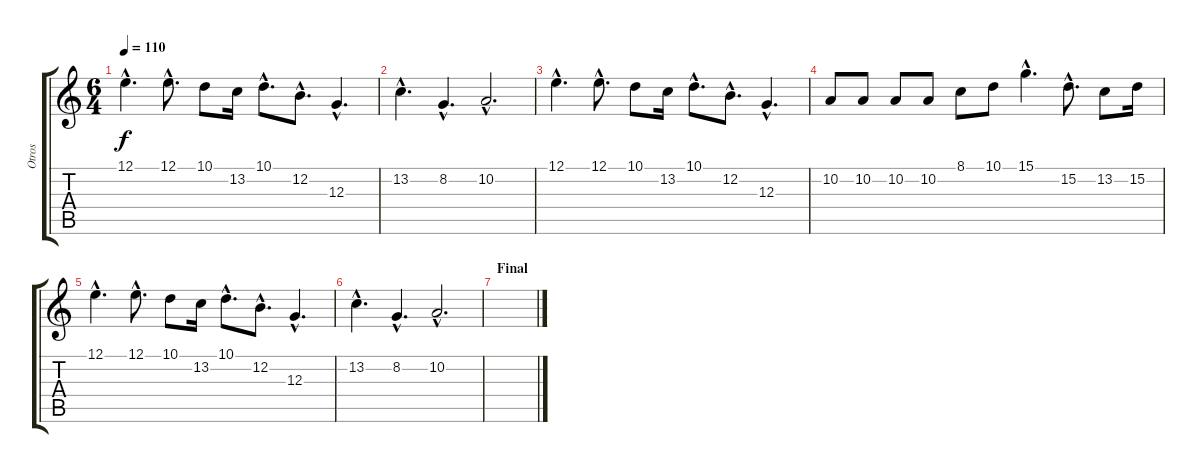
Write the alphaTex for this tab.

\track ("Otros" "Otros") {instrument lead5charang}
\staff {score tabs}
\tuning (E4 B3 G3 D3 A2 E2) {hide}
\ts (6 4)
\tempo 110
\clef g2
\ks c
12.1{hac}.4{d dy f} 12.1{hac}.8{d} 10.1.8 13.2.16 10.1{hac}.8{d} 12.2{hac}.8{d} 12.3{hac}.4{d} |
13.2{hac}.4{d} 8.2{hac}.4{d} 10.2{hac}.2{d} |
12.1{hac}.4{d} 12.1{hac}.8{d} 10.1.8 13.2.16 10.1{hac}.8{d} 12.2{hac}.8{d} 12.3{hac}.4{d} |
10.2.8 10.2.8 10.2.8 10.2.8 8.1.8 10.1.8 15.1{hac}.4{d} 15.2{hac}.8{d} 13.2.8 15.2.16 |
12.1{hac}.4{d} 12.1{hac}.8{d} 10.1.8 13.2.16 10.1{hac}.8{d} 12.2{hac}.8{d} 12.3{hac}.4{d} |
13.2{hac}.4{d} 8.2{hac}.4{d} 10.2{hac}.2{d} |
\section ("" "Final")
